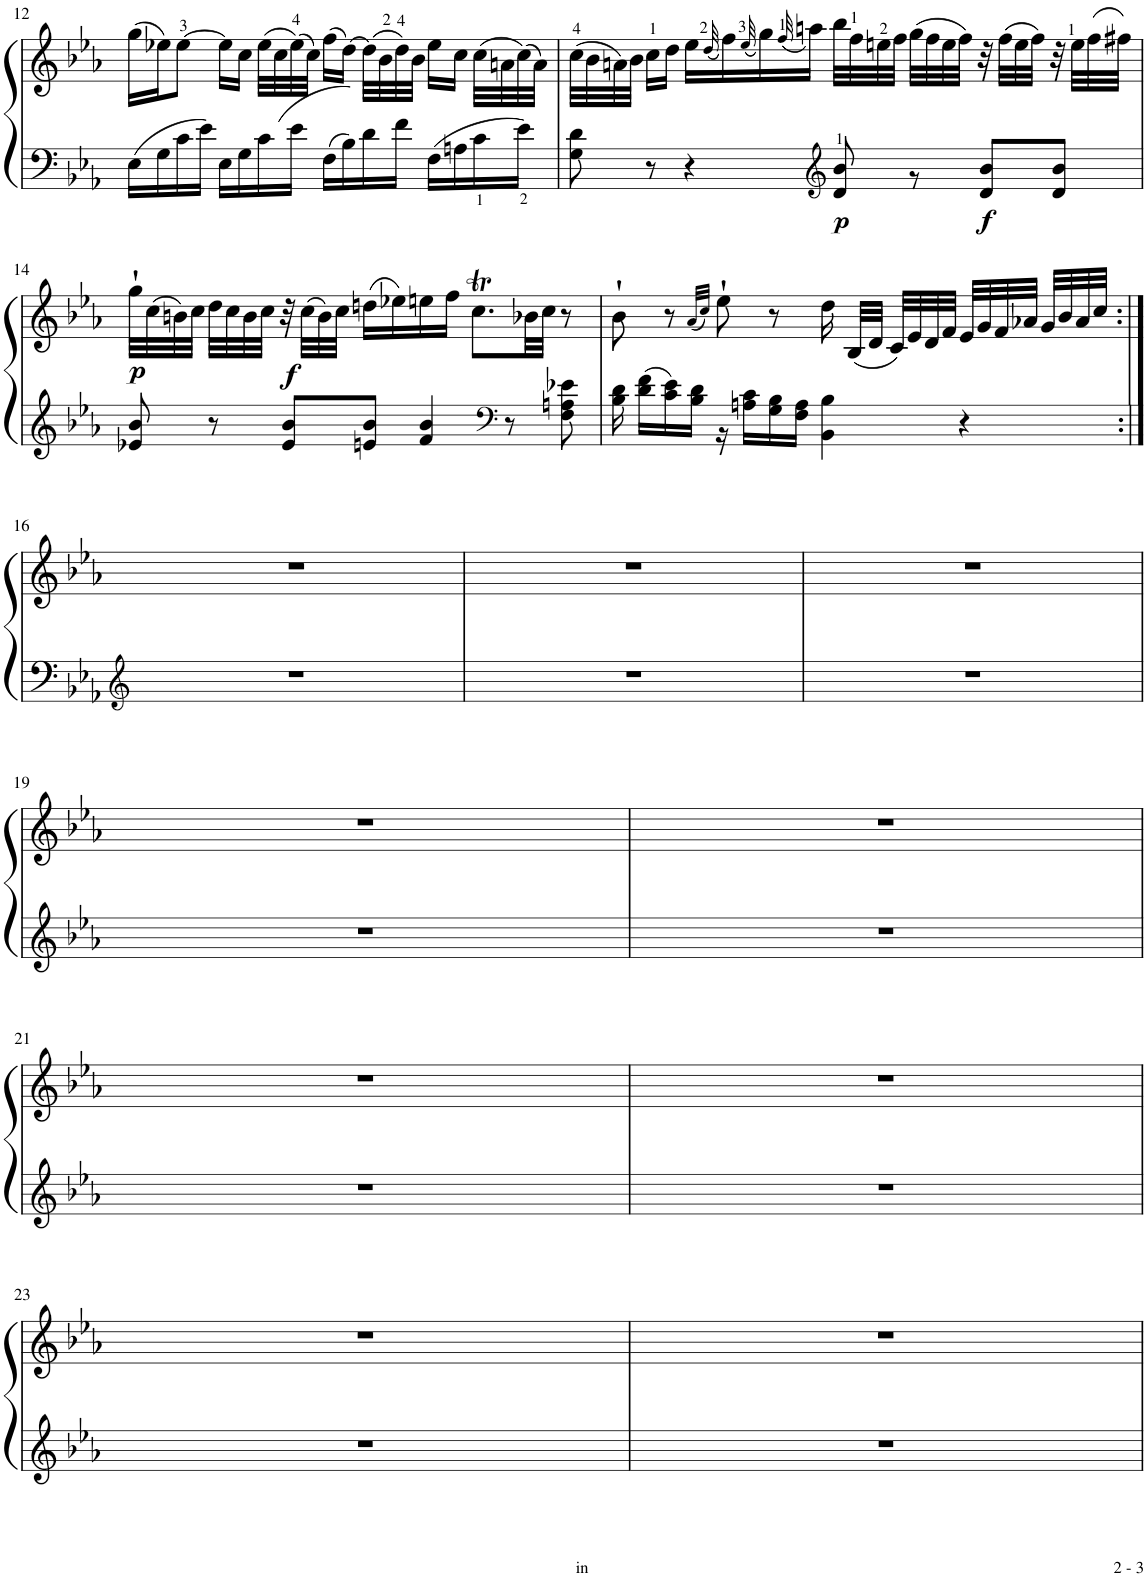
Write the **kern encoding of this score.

**kern	**kern	**dynam
*part1	*part1	*part1
*staff2	*staff1	*staff1/2
*I"Piano	*	*
*I'Pno.	*	*
!!LO:PB:g=z
*clefF4	*clefG2	*
*k[b-e-a-]	*k[b-e-a-]	*
*M4/4	*M4/4	*
*met(c)	*met(c)	*
=12	=12	=12
16E-\LL	(>16gg\LL	.
16G\	16ee-X\J)	.
16c\	[8ee-\J	.
16e-\JJ	.	.
16E-\LL	16ee-\LL]	.
16G\	16cc\JJ	.
16c\	(32ee-\LLL	.
.	32cc\	.
16e-\JJ	(32ee-\)	.
.	32cc\JJJ)	.
16F\LL	(16ff\LL	.
16B-\	[16dd\JJ)	.
16d\	(32dd\LLL]	.
.	32b-\	.
16f\JJ	32dd\)	.
.	32b-\JJJ	.
16F\LL	16ee-\LL	.
16An\	16cc\JJ	.
16c\	(32cc\LLL	.
.	32an\	.
16e-\JJ	(32cc\)	.
.	32a\JJJ)	.
=13	=13	=13
*^	*	*
8G\ 8d\	2ryy	(32cc\LLL	.
.	.	32b-\	.
.	.	32an\)	.
.	.	32b-\JJJ	.
8r	.	16cc\LL	.
.	.	16dd\JJ	.
4r	.	16ee-\LL	.
.	.	(32qdd/	.
.	.	16ff\)	.
.	.	(32qee-/	.
.	.	16gg\)	.
.	.	(32qff/	.
.	.	16aan\JJ)	.
*clefG2	*	*	*
!	!	!	!LO:DY:b=2
8ryy	8d/ 8b-/	32bb-\LLL	p
.	.	32ff\	.
.	.	32een\	.
.	.	32ff\JJJ	.
8ryy	8r	(>32gg\LLL	.
.	.	32ff\	.
.	.	32ee\	.
.	.	32ff\JJJ)	.
!	!	!	!LO:DY:b=2
8ryy	8d/ 8b-/L	32r	f
.	.	(32ff\LLL	.
.	.	32ee\	.
.	.	32ff\JJJ)	.
8ryy	8d/ 8b-/J	32r	.
.	.	32ee\LLL	.
.	.	(32ff\	.
.	.	32ff#X\JJJ)	.
*v	*v	*	*
!!LO:LB:g=z
=14	=14	=14
!	!	!LO:DY:b
8e-X/ 8b-/	32gg`\LLL	p
.	(32cc\	.
.	32bn\)	.
.	32cc\JJJ	.
8r	32dd\LLL	.
.	32cc\	.
.	32b\	.
.	32cc\JJJ	.
8e-/ 8b-/L	32r	.
!	!	!LO:DY:b
.	(32cc\LLL	f
.	32b\)	.
.	32cc\JJJ	.
8en/ 8b-/J	(16ddn\LL	.
.	16ee-X\)	.
4f/ 4b-/	16een\	.
.	16ff\JJ	.
.	8.ccT\L	.
*clefF4	*	*
8r	.	.
.	32b-X\LL	.
.	32cc\JJJ	.
8F\ 8An\ 8e-X\	8r	.
=15	=15	=15
*^	*	*
16ryy	16B-\ 16d\	8b-`\	.
16d\ 16f\LL	8.ryy	.	.
16c\ 16e-\	.	8r	.
16B-\ 16d\JJ	.	.	.
.	.	(32qa-/LLL	.
.	.	32qcc/JJJ)	.
16ryy	16r	8ee-`\	.
16An\ 16c\LL	2ryy	.	.
16G\ 16B-\	.	8r	.
16F\ 16A\JJ	.	.	.
4BB-\ 4B-\	.	16dd\	.
.	.	(32B-/LLL	.
.	.	32d/JJJ	.
.	.	32c/LLL)	.
.	.	32e-/	.
.	.	32d/	.
.	.	32f/JJJ	.
4r	.	32e-/LLL	.
.	.	32g/	.
.	8.ryy	32f/	.
.	.	32a-X/JJJ	.
.	.	32g/LLL	.
.	.	32b-/	.
.	.	32a-/	.
.	.	32cc/JJJ	.
*v	*v	*	*
!!LO:LB:g=z
=16:|!	=16:|!	=16:|!
*clefG2	*	*
1r	1r	.
=17	=17	=17
1r	1r	.
=18	=18	=18
1r	1r	.
!!LO:LB:g=z
=19	=19	=19
1r	1r	.
=20	=20	=20
1r	1r	.
!!LO:LB:g=z
=21	=21	=21
1r	1r	.
=22	=22	=22
1r	1r	.
!!LO:LB:g=z
=23	=23	=23
1r	1r	.
=24	=24	=24
1r	1r	.
=	=	=
*-	*-	*-
